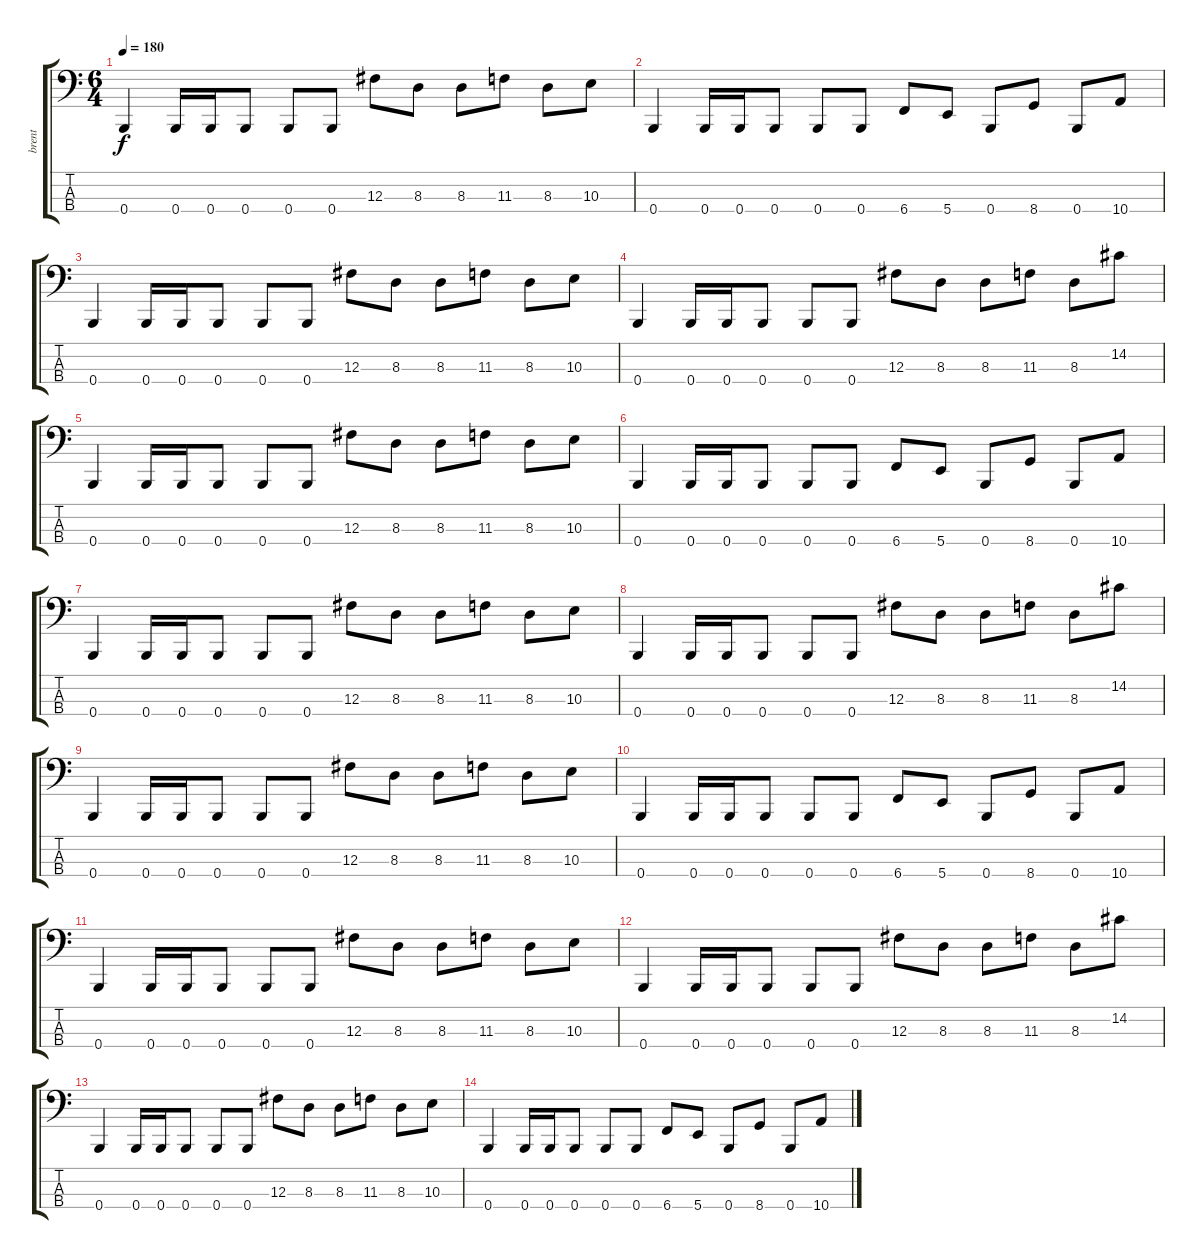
\track ("brent" "brent") {instrument electricbasspick}
\staff {score tabs}
\tuning (E2 B1 Gb1 B0) {hide}
\ts (6 4)
\tempo 180
\clef f4
\ks c
0.4.4{dy f} 0.4.16 0.4.16 0.4.8 0.4.8 0.4.8 12.3.8 8.3.8 8.3.8 11.3.8 8.3.8 10.3.8 |
0.4.4 0.4.16 0.4.16 0.4.8 0.4.8 0.4.8 6.4.8 5.4.8 0.4.8 8.4.8 0.4.8 10.4.8 |
0.4.4 0.4.16 0.4.16 0.4.8 0.4.8 0.4.8 12.3.8 8.3.8 8.3.8 11.3.8 8.3.8 10.3.8 |
0.4.4 0.4.16 0.4.16 0.4.8 0.4.8 0.4.8 12.3.8 8.3.8 8.3.8 11.3.8 8.3.8 14.2.8 |
0.4.4 0.4.16 0.4.16 0.4.8 0.4.8 0.4.8 12.3.8 8.3.8 8.3.8 11.3.8 8.3.8 10.3.8 |
0.4.4 0.4.16 0.4.16 0.4.8 0.4.8 0.4.8 6.4.8 5.4.8 0.4.8 8.4.8 0.4.8 10.4.8 |
0.4.4 0.4.16 0.4.16 0.4.8 0.4.8 0.4.8 12.3.8 8.3.8 8.3.8 11.3.8 8.3.8 10.3.8 |
0.4.4 0.4.16 0.4.16 0.4.8 0.4.8 0.4.8 12.3.8 8.3.8 8.3.8 11.3.8 8.3.8 14.2.8 |
0.4.4 0.4.16 0.4.16 0.4.8 0.4.8 0.4.8 12.3.8 8.3.8 8.3.8 11.3.8 8.3.8 10.3.8 |
0.4.4 0.4.16 0.4.16 0.4.8 0.4.8 0.4.8 6.4.8 5.4.8 0.4.8 8.4.8 0.4.8 10.4.8 |
0.4.4 0.4.16 0.4.16 0.4.8 0.4.8 0.4.8 12.3.8 8.3.8 8.3.8 11.3.8 8.3.8 10.3.8 |
0.4.4 0.4.16 0.4.16 0.4.8 0.4.8 0.4.8 12.3.8 8.3.8 8.3.8 11.3.8 8.3.8 14.2.8 |
0.4.4 0.4.16 0.4.16 0.4.8 0.4.8 0.4.8 12.3.8 8.3.8 8.3.8 11.3.8 8.3.8 10.3.8 |
0.4.4 0.4.16 0.4.16 0.4.8 0.4.8 0.4.8 6.4.8 5.4.8 0.4.8 8.4.8 0.4.8 10.4.8
